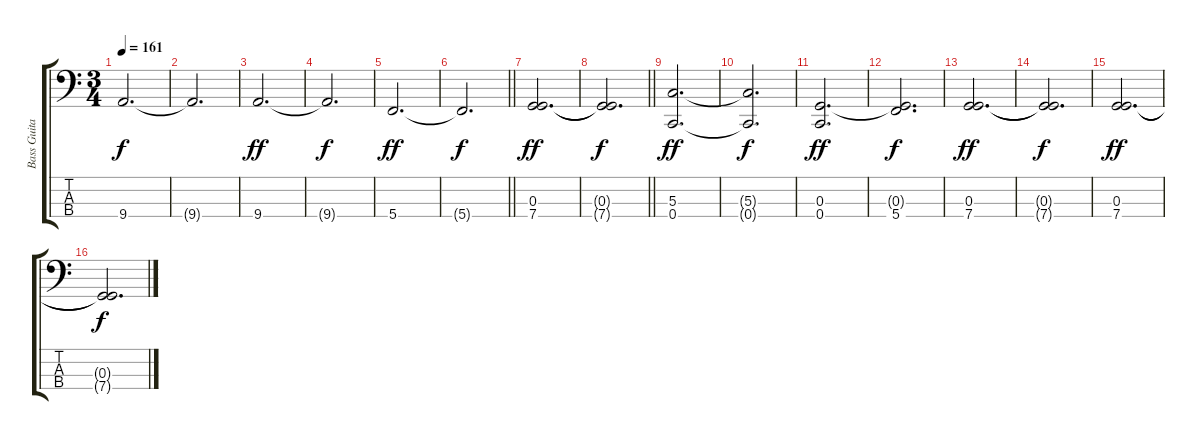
\track ("Bass Guitar - Joey Westwood" "Bass Guita") {instrument electricbassfinger}
\staff {score tabs}
\tuning (F2 C2 G1 C1) {hide}
\ts (3 4)
\tempo 161
\clef f4
\ks c
9.4.2{d dy f} |
9.4{t}.2{d} |
9.4.2{d dy ff} |
9.4{t}.2{d dy f} |
5.4.2{d dy ff} |
\barLineRight lightlight
5.4{t}.2{d dy f} |
(0.3 7.4).2{d dy ff} |
\barLineRight lightlight
(0.3{t} 7.4{t}).2{d dy f} |
(5.3 0.4).2{d dy ff} |
(5.3{t} 0.4{t}).2{d dy f} |
(0.3 0.4).2{d dy ff} |
(0.3{t} 5.4).2{d dy f} |
(0.3 7.4).2{d dy ff} |
(0.3{t} 7.4{t}).2{d dy f} |
(0.3 7.4).2{d dy ff} |
(0.3{t} 7.4{t}).2{d dy f}
